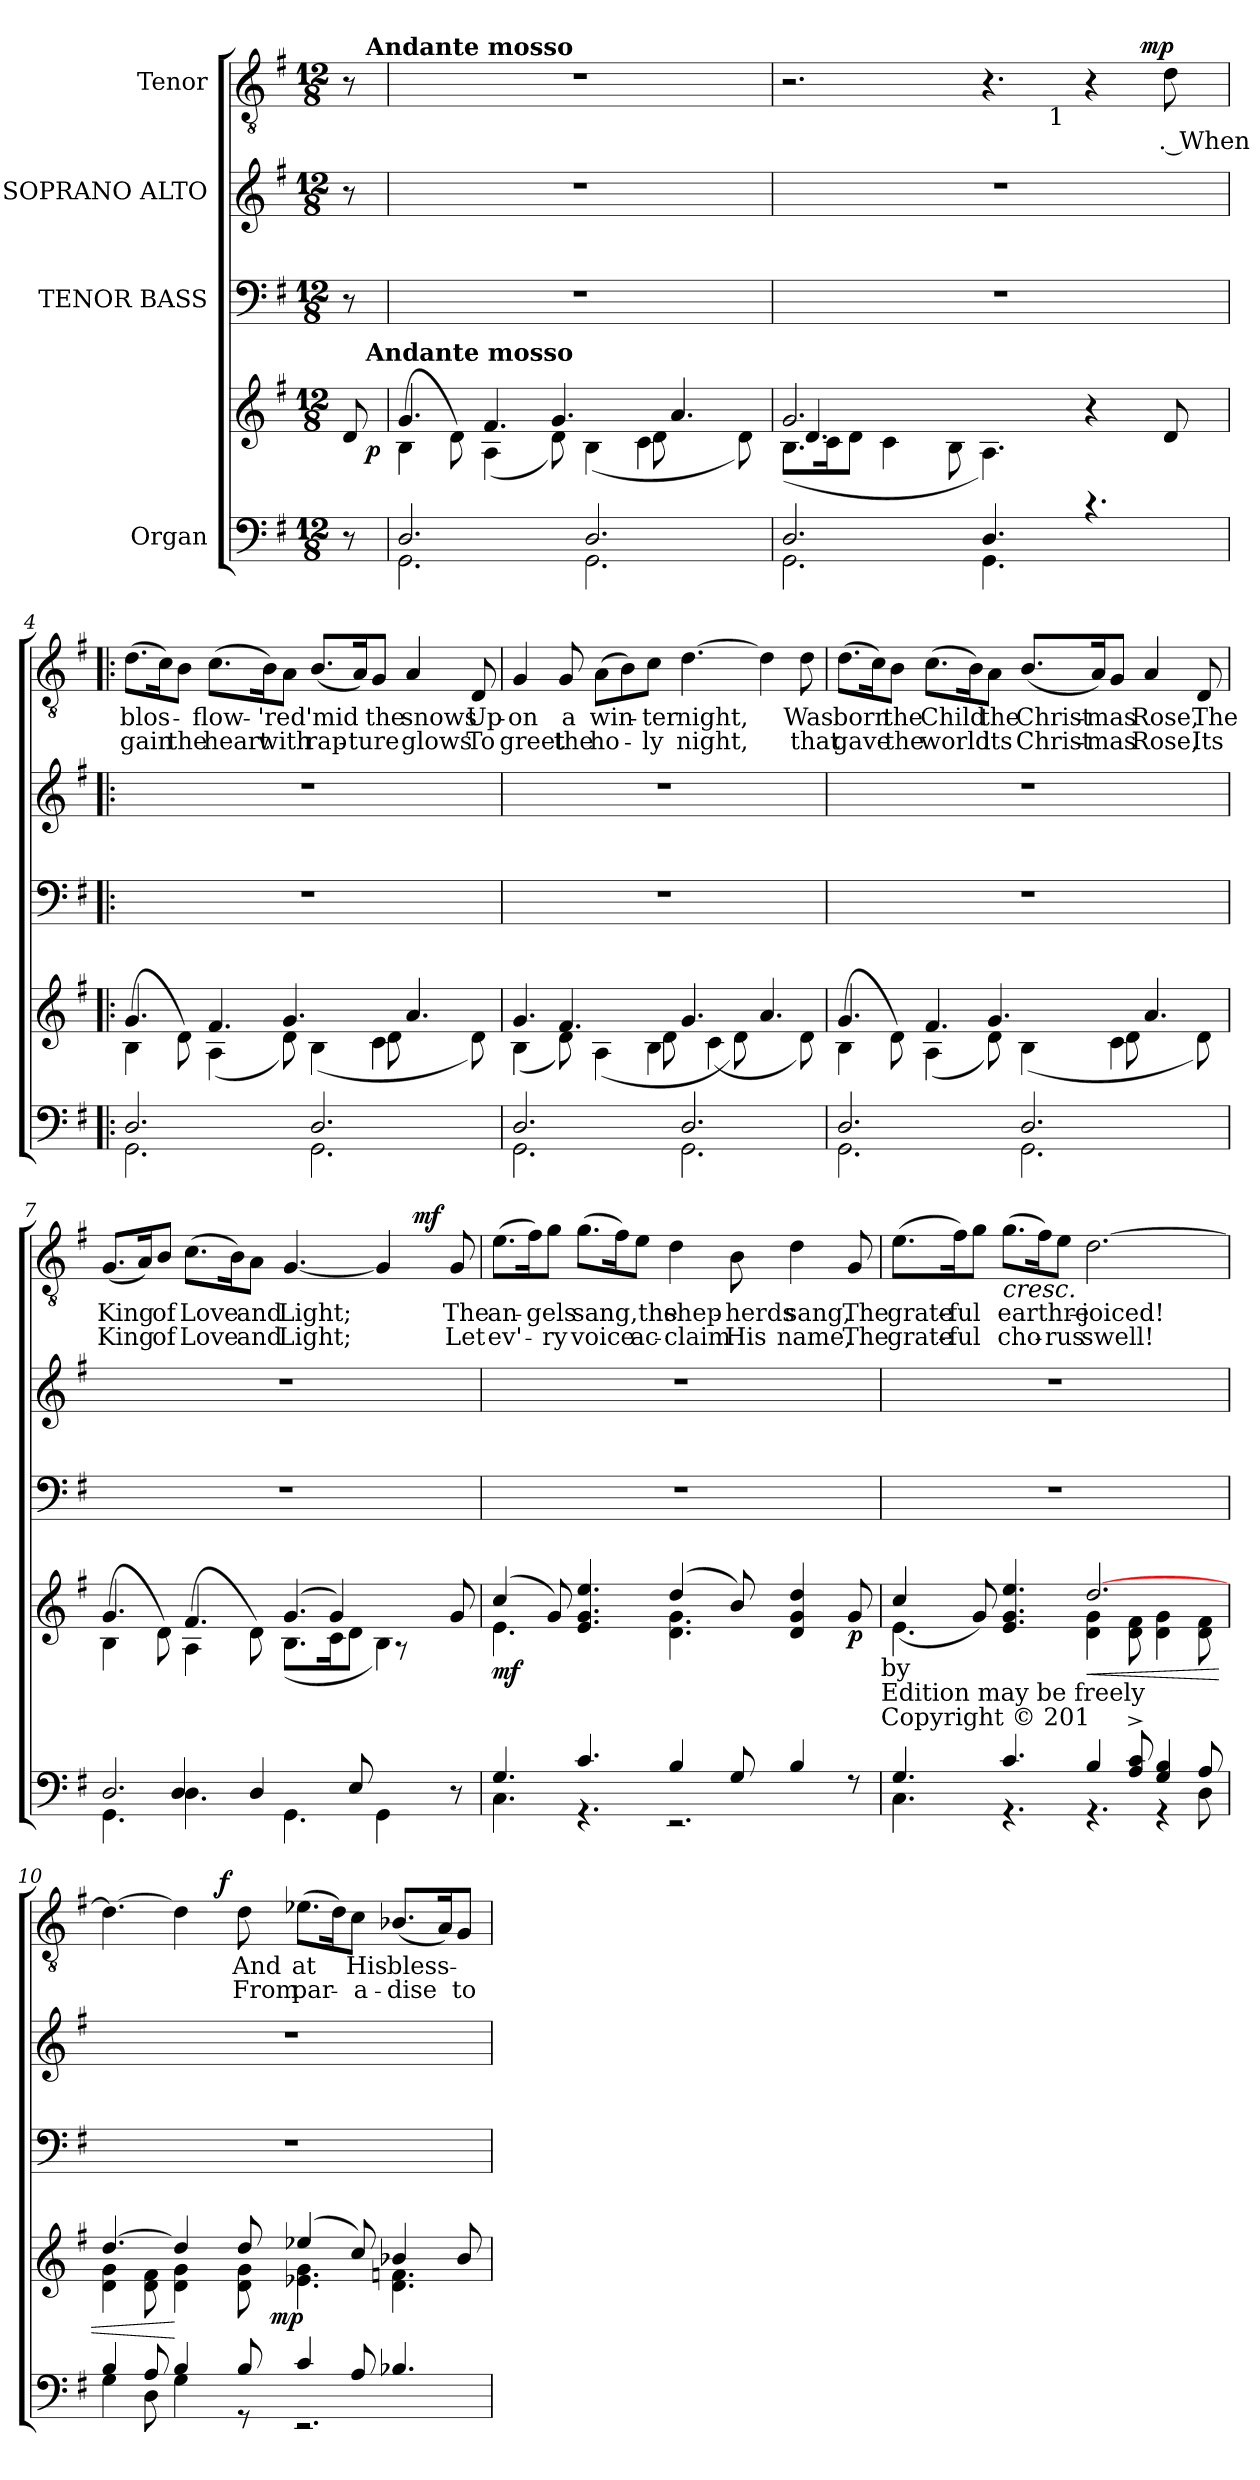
**kern	**kern	**dynam	**kern	**kern	**kern	**text	**text	**dynam
*part4	*part4	*part4	*part3	*part2	*part1	*part1	*part1	*part1
*staff5	*staff4	*staff4/5	*staff3	*staff2	*staff1	*staff1	*staff1	*staff1
*I"Organ	*	*	*I"TENOR BASS	*I"SOPRANO ALTO	*I"Tenor	*	*	*
*clefF4	*clefG2	*	*clefF4	*clefG2	*clefGv2	*	*	*
*k[f#]	*k[f#]	*	*k[f#]	*k[f#]	*k[f#]	*	*	*
*G:	*G:	*	*G:	*G:	*G:	*	*	*
*M12/8	*M12/8	*	*M12/8	*M12/8	*M12/8	*	*	*
=1	=1	=1	=1	=1	=1	=1	=1	=1
*	*^	*	*	*	*^	*	*	*
8r	8d/	16ryy	.	8r	8r	8r	16ryy	.	.	.
!	!	!	!	!	!	!	!LO:TX:a:B:t=Andante mosso	!	!	!
!	!	!LO:TX:a:B:t=Andante mosso	!	!	!	!	!	!	!	!
!	!	!	!LO:DY:b	!	!	!	!	!	!	!
.	.	16ryy	p	.	.	.	16ryy	.	.	.
=2	=2	=2	=2	=2	=2	=2	=2	=2	=2	=2
*^	*	*^	*	*	*	*	*	*	*	*
!	!	!	!	!	!	!LO:N:vis=1	!LO:N:vis=1	!LO:N:vis=1	!	!	!	!
*	*	*	*	*	*	*	*	*v	*v	*	*	*
2.GG\	2.D/	(<4B\	4.g/	2ryy	.	1.r	1.r	1.r	.	.	.
.	.	8d\)	.	.	.	.	.	.	.	.	.
.	.	4.f#/	(<4A\	.	.	.	.	.	.	.	.
.	.	.	.	8ryy	.	.	.	.	.	.	.
.	.	.	8d\)	4.g/	.	.	.	.	.	.	.
2.D/	2.GG\	2.ryy	(<4B\	.	.	.	.	.	.	.	.
.	.	.	(<4c\	8d\)	.	.	.	.	.	.	.
.	.	.	.	4.a/	.	.	.	.	.	.	.
.	.	.	8ryy	.	.	.	.	.	.	.	.
.	.	.	8d\)	.	.	.	.	.	.	.	.
=3	=3	=3	=3	=3	=3	=3	=3	=3	=3	=3	=3
!	!	!	!	!	!	!LO:N:vis=1	!LO:N:vis=1	!	!	!	!
*	*	*	*	*	*	*	*	*^	*	*	*
*	*	*	*	*	*	*	*	*	*^	*	*	*
2.D/	2.GG\	2.g/	(<8.B\L	8.ryy	.	1.r	1.r	2.r	1ryy	1ryy	.	.	.
.	.	.	16c\k	4.d/	.	.	.	.	.	.	.	.	.
.	.	.	8d\J	.	.	.	.	.	.	.	.	.	.
.	.	.	4c\	.	.	.	.	.	.	.	.	.	.
.	.	.	.	2ryy	.	.	.	.	.	.	.	.	.
.	.	.	8B\	.	.	.	.	.	.	.	.	.	.
4.GG\	4.D/	2.ryy	4.A\)	.	.	.	.	4.r	.	.	.	.	.
.	.	.	.	.	.	.	.	.	4ryy	32ryy	.	.	.
!	!	!	!	!	!	!	!	!	!	!LO:TX:b:t=1	!	!	!
.	.	.	.	.	.	.	.	.	.	4...ryy	.	.	.
.	.	.	.	16ryy	.	.	.	.	.	.	.	.	.
4.rc	4.ryy	.	4.ryy	4r	.	.	.	4r	.	.	.	.	.
.	.	.	.	.	.	.	.	.	16ryy	.	.	.	.
!	!	!	!	!	!	!	!	!	!	!	!	!	!LO:DY:a
.	.	.	.	.	.	.	.	.	8.ryy	.	.	.	mp
!	!	!	!	!	!	!	!	!	!	!	!LO:LY:b:rj	!	!
.	.	.	.	8d/	.	.	.	8d\	.	.	. When	.	.
=4!|:	=4!|:	=4!|:	=4!|:	=4!|:	=4!|:	=4!|:	=4!|:	=4!|:	=4!|:	=4!|:	=4!|:	=4!|:	=4!|:
!	!	!	!	!	!	!LO:N:vis=1	!LO:N:vis=1	!	!	!	!LO:LY:b	!LO:LY:b	!
*	*	*	*	*	*	*	*	*v	*v	*v	*	*	*
2.GG\	2.D/	(<4B\	4.g/	2ryy	.	1.r	1.r	(>8.d\L	blos-	gain	.
.	.	.	.	.	.	.	.	16c\k)	.	.	.
!	!	!	!	!	!	!	!	!	!	!LO:LY:b	!
.	.	8d\)	.	.	.	.	.	8B\J	.	the	.
!	!	!	!	!	!	!	!	!	!LO:LY:b	!LO:LY:b	!
.	.	4.f#/	(<4A\	.	.	.	.	(>8.c\L	flow-	heart	.
.	.	.	.	8ryy	.	.	.	.	.	.	.
!	!	!	!	!	!	!	!	!	!LO:LY:b	!LO:LY:b	!
.	.	.	.	.	.	.	.	16B\k)	-'red	with	.
.	.	.	8d\)	4.g/	.	.	.	8A\J	.	.	.
!	!	!	!	!	!	!	!	!	!LO:LY:b	!LO:LY:b	!
2.D/	2.GG\	2.ryy	(<4B\	.	.	.	.	(<8.B/L	'mid	rap-	.
!	!	!	!	!	!	!	!	!	!	!LO:LY:b	!
.	.	.	.	.	.	.	.	16A/k)	.	-ture	.
!	!	!	!	!	!	!	!	!	!LO:LY:b	!	!
.	.	.	(<4c\	8d\)	.	.	.	8G/J	the	.	.
!	!	!	!	!	!	!	!	!	!LO:LY:b	!LO:LY:b	!
.	.	.	.	4.a/	.	.	.	4A/	snows	glows	.
.	.	.	8ryy	.	.	.	.	.	.	.	.
!	!	!	!	!	!	!	!	!	!LO:LY:b	!LO:LY:b	!
.	.	.	8d\)	.	.	.	.	8D/	Up-	To	.
!!LO:LB:g=z
=5	=5	=5	=5	=5	=5	=5	=5	=5	=5	=5	=5
*	*	*	*	*^	*	*	*	*	*	*	*
!	!	!	!	!	!	!	!	!	!	!LO:LY:b	!LO:LY:b	!
2.GG\	2.D/	4.g/	(<4B\	4ryy	2..ryy	.	1.r	1.r	4G/	-on	greet	.
!	!	!	!	!	!	!	!	!	!	!LO:LY:b	!LO:LY:b	!
.	.	.	8d\)	4.f#/	.	.	.	.	8G/	a	the	.
!	!	!	!	!	!	!	!	!	!	!LO:LY:b	!LO:LY:b	!
.	.	1ryy	(<4A\	.	.	.	.	.	(>8A\L	win-	ho-	.
.	.	.	.	.	.	.	.	.	8B\)	.	.	.
!	!	!	!	!	!	!	!	!	!	!LO:LY:b	!LO:LY:b	!
.	.	.	(<4B\	8d\)	.	.	.	.	8c\J	-ter	-ly	.
!	!	!	!	!	!	!	!	!	!	!LO:LY:b	!LO:LY:b	!
2.GG\	2.D/	.	.	4.g/	.	.	.	.	[>4.d\	night,	night,	.
.	.	.	8ryy	.	(<4c\	.	.	.	.	.	.	.
.	.	.	8d\)	.	.	.	.	.	.	.	.	.
.	.	.	4.a/	4.ryy	4ryy	.	.	.	4d\]	.	.	.
!	!	!	!	!	!	!	!	!	!	!LO:LY:b	!LO:LY:b	!
.	.	8ryy	.	.	8d\)	.	.	.	8d\	Was	that	.
=6	=6	=6	=6	=6	=6	=6	=6	=6	=6	=6	=6	=6
!	!	!	!	!	!	!	!	!	!	!LO:LY:b	!LO:LY:b	!
*	*	*	*	*v	*v	*	*	*	*	*	*	*
2.GG\	2.D/	(<4B\	4.g/	2ryy	.	1.r	1.r	(>8.d\L	born	gave	.
.	.	.	.	.	.	.	.	16c\k)	.	.	.
!	!	!	!	!	!	!	!	!	!LO:LY:b	!LO:LY:b	!
.	.	8d\)	.	.	.	.	.	8B\J	the	the	.
!	!	!	!	!	!	!	!	!	!LO:LY:b	!LO:LY:b	!
.	.	4.f#/	(<4A\	.	.	.	.	(>8.c\L	Child	world	.
.	.	.	.	8ryy	.	.	.	.	.	.	.
.	.	.	.	.	.	.	.	16B\k)	.	.	.
!	!	!	!	!	!	!	!	!	!LO:LY:b	!LO:LY:b	!
.	.	.	8d\)	4.g/	.	.	.	8A\J	the	its	.
!	!	!	!	!	!	!	!	!	!LO:LY:b	!LO:LY:b	!
2.D/	2.GG\	2.ryy	(<4B\	.	.	.	.	(<8.B/L	Christ-	Christ-	.
!	!	!	!	!	!	!	!	!	!LO:LY:b	!LO:LY:b	!
.	.	.	.	.	.	.	.	16A/k)	-mas	-mas	.
.	.	.	(<4c\	8d\)	.	.	.	8G/J	.	.	.
!	!	!	!	!	!	!	!	!	!LO:LY:b	!LO:LY:b	!
.	.	.	.	4.a/	.	.	.	4A/	Rose,	Rose,	.
.	.	.	8ryy	.	.	.	.	.	.	.	.
!	!	!	!	!	!	!	!	!	!LO:LY:b	!LO:LY:b	!
.	.	.	8d\)	.	.	.	.	8D/	The	Its	.
=7	=7	=7	=7	=7	=7	=7	=7	=7	=7	=7	=7
*^	*^	*	*	*^	*	*	*	*	*	*	*
!	!	!	!	!	!	!	!	!	!	!	!	!LO:LY:b	!LO:LY:b	!
*	*	*	*	*	*	*	*	*	*	*	*^	*	*	*
2.D/	4.GG\	4.ryy	2ryy	(<4B\	4.g/	2...ryy	1ryy	.	1.r	1.r	(<8.G/L	1ryy	King	King	.
.	.	.	.	.	.	.	.	.	.	.	16A/k)	.	.	.	.
!	!	!	!	!	!	!	!	!	!	!	!	!	!LO:LY:b	!LO:LY:b	!
.	.	.	.	8d\)	.	.	.	.	.	.	8B/J	.	of	of	.
!	!	!	!	!	!	!	!	!	!	!	!	!	!LO:LY:b	!LO:LY:b	!
.	4.D\	4D/	.	(<4A\	4.f#/	.	.	.	.	.	(>8.c\L	.	Love	Love	.
.	.	.	8ryy	.	.	.	.	.	.	.	.	.	.	.	.
.	.	.	.	.	.	.	.	.	.	.	16B\k)	.	.	.	.
!	!	!	!	!	!	!	!	!	!	!	!	!	!LO:LY:b	!LO:LY:b	!
.	.	4.ryy	4D/	8d\)	.	.	.	.	.	.	8A\J	.	and	and	.
!	!	!	!	!	!	!	!	!	!	!	!	!	!LO:LY:b	!LO:LY:b	!
2.ryy	4.GG\	.	.	(4.g/	(<8.B\L	.	.	.	.	.	[<4.G/	.	Light;	Light;	.
.	.	.	2ryy	.	.	.	.	.	.	.	.	.	.	.	.
.	.	.	.	.	16c\k	4g/)	.	.	.	.	.	.	.	.	.
.	.	8E/	.	.	8d\J	.	8.ryy	.	.	.	.	4ryy	.	.	.
.	4.ryy	4GG\	.	4.ryy	4B\)	.	.	.	.	.	4G/]	.	.	.	.
.	.	.	.	.	.	8.ryy	8rA	.	.	.	.	.	.	.	.
!	!	!	!	!	!	!	!	!	!	!	!	!	!	!	!LO:DY:a
.	.	.	.	.	.	.	.	.	.	.	.	4ryy	.	.	mf
.	.	.	.	.	.	.	8.ryy	.	.	.	.	.	.	.	.
!	!	!	!	!	!	!	!	!	!	!	!	!	!LO:LY:b	!LO:LY:b	!
.	.	8ryy	8r	.	8ryy	8g/	.	.	.	.	8G/	.	The	Let	.
*	*	*	*	*	*	*v	*v	*	*	*	*	*	*	*	*
!!LO:LB:g=z
=8	=8	=8	=8	=8	=8	=8	=8	=8	=8	=8	=8	=8	=8	=8
!	!	!	!	!	!	!	!LO:DY:b	!	!	!	!	!LO:LY:b	!LO:LY:b	!
*	*v	*v	*v	*	*	*	*	*	*	*v	*v	*	*	*
4.G/	4.C\	(4cc/	4.e\	2.ryy	mf	1.r	1.r	(>8.e\L	an-	ev'-	.
.	.	.	.	.	.	.	.	16f#\k)	.	.	.
!	!	!	!	!	!	!	!	!	!LO:LY:b	!LO:LY:b	!
.	.	8g/)	.	.	.	.	.	8g\J	-gels	-ry	.
!	!	!	!	!	!	!	!	!	!LO:LY:b	!LO:LY:b	!
4.rGG	4.c/	4.e/ 4.g/ 4.ee/	1ryy	.	.	.	.	(>8.g\L	sang,the	voice	.
.	.	.	.	.	.	.	.	16f#\k)	.	.	.
!	!	!	!	!	!	!	!	!	!	!LO:LY:b	!
.	.	.	.	.	.	.	.	8e\J	.	ac-	.
!	!	!	!	!	!	!	!	!	!LO:LY:b	!LO:LY:b	!
4B/	2.rEE	4.d\ 4.g\	.	(4dd/	.	.	.	4d\	shep-	-claim	.
!	!	!	!	!	!	!	!	!	!LO:LY:b:rj	!LO:LY:b:rj	!
8G/	.	.	.	8b/)	.	.	.	8B\	-herds	His	.
!	!	!	!	!	!	!	!	!	!LO:LY:b	!LO:LY:b	!
4B/	.	4d/ 4g/ 4dd/	.	4ryy	.	.	.	4d\	sang,	name,	.
!	!	!	!	!	!LO:DY:b	!	!	!	!LO:LY:b	!LO:LY:b	!
8rF	.	8ryy	8ryy	8g/	p	.	.	8G/	The	The	.
!	!	!	!	!LO:TX:b:t=by	!	!	!	!	!	!	!
!	!	!	!	!LO:TX:b:t=Edition may be freely	!	!	!	!	!	!	!
!	!	!	!	!LO:TX:b:t=Copyright © 201	!	!	!	!	!	!	!
=9	=9	=9	=9	=9	=9	=9	=9	=9	=9	=9	=9
*	*	*	*	*^	*	*	*	*	*	*	*
!	!	!	!	!	!	!	!	!	!	!LO:LY:b	!LO:LY:b	!
4.C\	4.G/	4.e\	(4cc/	2.ryy	2.ryy	.	1.r	1.r	(>8.e\L	grate-	grate-	.
!	!	!	!	!	!	!	!	!	!	!LO:LY:b	!LO:LY:b	!
.	.	.	.	.	.	.	.	.	16f#\k)	-ful	-ful	.
.	.	.	8g/)	.	.	.	.	.	8g\J	.	.	.
!	!	!	!	!	!	!	!	!	!	!LO:LY:b	!LO:LY:b	!LO:HP:b
4.rGG	4.c/	1ryy	4.e/ 4.g/ 4.ee/	.	.	.	.	.	(>8.g\L	earthre-	cho-	<
.	.	.	.	.	.	.	.	.	16f#\k)	.	.	.
!	!	!	!	!	!	!	!	!	!	!	!LO:LY:b	!
.	.	.	.	.	.	.	.	.	8e\J	.	-rus	.
!	!	!	!	!	!	!LO:HP:b	!	!	!	!LO:LY:b	!LO:LY:b	!
4B/	4.rGG	.	4.ryy	[>2.dd/	4d\ 4g\	<	.	.	[>2.d\	-joiced!	swell!	.
8A/^> 8c/^>	.	.	.	.	8d\ 8f#\	.	.	.	.	.	.	.
4G/ 4B/	4rGG	.	4.ryy	.	4d\ 4g\	.	.	.	.	.	.	.
8D\	8A/	8ryy	.	.	8d\ 8f#\	.	.	.	.	.	.	.
!	!	!	!	!	!LO:TX:b:t=distributed, duplicated, performed, or recorded.	!	!	!	!	!	!	!
!	!	!	!	!	!LO:TX:b:t=the Choral Public Domain Library (http&colon;//www.cpdl.org)	!	!	!	!	!	!	!
*	*	*	*	*v	*v	*	*	*	*	*	*	*
=10	=10	=10	=10	=10	=10	=10	=10	=10	=10	=10	=10
*	*	*	*	*	*	*	*	*^	*	*	*
4G\	4B/	[>4.dd/	4d\ 4g\	2ryy	.	1.r	1.r	4.d\_	2ryy	.	.	.
8A/	8D\	.	8d\ 8f#\	.	.	.	.	.	.	.	.	.
4G\	4B/	4dd/]	4d\ 4g\	.	[	.	.	4d\]	.	.	.	.
.	.	.	.	8..ryy	.	.	.	.	16ryy	.	.	.
!	!	!	!	!	!	!	!	!	!	!	!	!LO:DY:a
.	.	.	.	.	.	.	.	.	2...ryy	.	.	f
!	!	!	!	!	!	!	!	!	!	!LO:LY:b	!LO:LY:b	!
8B/	8rGG	8dd/	8d\ 8g\	.	.	.	.	8d\	.	And	From	[
!	!	!	!	!	!LO:DY:b	!	!	!	!	!	!	!
.	.	.	.	2ryy	mp	.	.	.	.	.	.	.
!	!	!	!	!	!	!	!	!	!	!LO:LY:b	!LO:LY:b	!
4c/	2.rEE	(4ee-X/	4.e-X\ 4.g\	.	.	.	.	(>8.e-X\L	.	at	par-	.
.	.	.	.	.	.	.	.	16d\k)	.	.	.	.
!	!	!	!	!	!	!	!	!	!	!LO:LY:b	!LO:LY:b	!
8A/	.	8cc/)	.	.	.	.	.	8c\J	.	His	-a-	.
!	!	!	!	!	!	!	!	!	!	!LO:LY:b	!LO:LY:b	!
4.B-X/	.	4b-X/	4.d\ 4.fn\	.	.	.	.	(<8.B-X/L	.	bless-	-dise	.
.	.	.	.	4ryy	.	.	.	.	.	.	.	.
.	.	.	.	.	.	.	.	16A/k)	.	.	.	.
!	!	!	!	!	!	!	!	!	!	!	!LO:LY:b	!
.	.	8b-/	.	.	.	.	.	8G/J	.	.	to	.
.	.	.	.	32ryy	.	.	.	.	.	.	.	.
*v	*v	*	*	*	*	*	*	*v	*v	*	*	*
*	*v	*v	*v	*	*	*	*	*	*	*
=	=	=	=	=	=	=	=	=
*-	*-	*-	*-	*-	*-	*-	*-	*-
